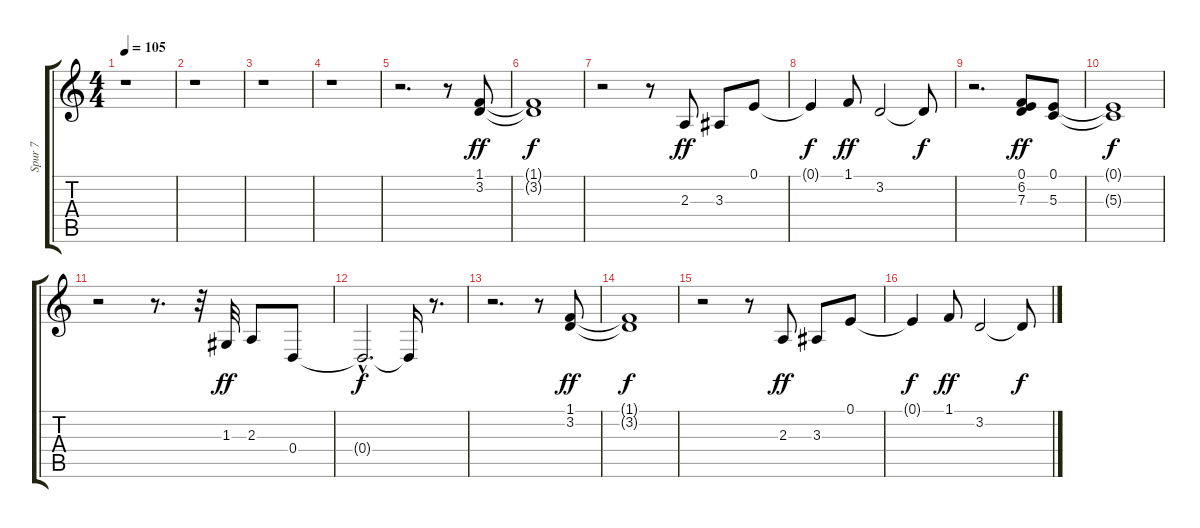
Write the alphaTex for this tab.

\track ("Spur 7" "Spur 7") {instrument acousticgrandpiano}
\staff {score tabs}
\tuning (E4 B3 G3 D3 A2 E2) {hide}
\ts (4 4)
\tempo 105
\clef g2
\ks c
r.1{dy ff instrument acousticgrandpiano} |
r.1 |
r.1 |
r.1 |
r.2{d} r.8 (1.1 3.2).8{volume 14 balance 8} |
(1.1{t} 3.2{t}).1{dy f} |
r.2 r.8 2.3.8{dy ff balance 4} 3.3.8 0.1.8 |
0.1{t}.4{dy f} 1.1.8{dy ff balance 12} 3.2.2 3.2{t}.8{dy f} |
r.2{d} (0.1 6.2 7.3).8{dy ff balance 12} (0.1 5.3).8 |
(0.1{t} 5.3{t}).1{dy f} |
r.2 r.8{d} r.32 1.3.32{dy ff balance 4} 2.3.8 0.4.8{balance 11} |
0.4{hac t}.2{d dy f} 0.4{t}.16 r.8{d} |
r.2{d} r.8 (1.1 3.2).8{dy ff balance 8} |
(1.1{t} 3.2{t}).1{dy f} |
r.2 r.8 2.3.8{dy ff balance 4} 3.3.8{balance 4} 0.1.8 |
0.1{t}.4{dy f} 1.1.8{dy ff balance 12} 3.2.2{balance 13} 3.2{t}.8{dy f}
